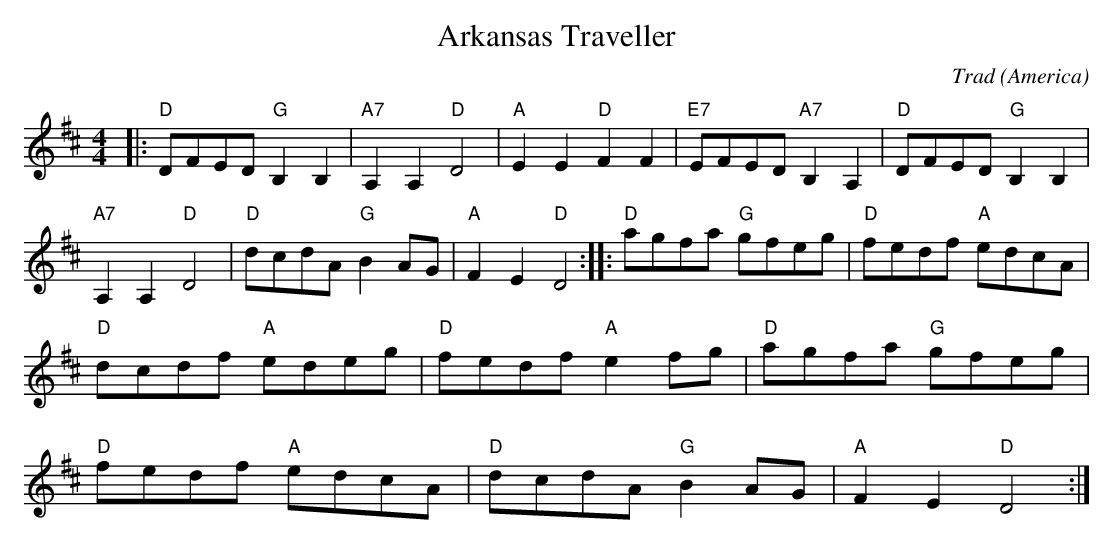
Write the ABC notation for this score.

X:1
T:Arkansas Traveller
C:Trad
M:4/4
L:1/8
E:12
O:America
K:D
|:"D"DFED "G"B,2 B,2|"A7"A,2 A,2 "D"D4|"A"E2 E2 "D"F2 F2|"E7"EFED "A7"B,2 A,2|\
"D"DFED "G"B,2 B,2|"A7"A,2 A,2 "D"D4|"D"dcdA "G"B2 AG|"A"F2 E2 "D"D4::\
"D"agfa "G"gfeg|"D"fedf "A"edcA|"D"dcdf "A"edeg|"D"fedf "A"e2 fg|\
"D"agfa "G"gfeg|"D"fedf "A"edcA|"D"dcdA "G"B2 AG|"A"F2 E2 "D"D4:|**
